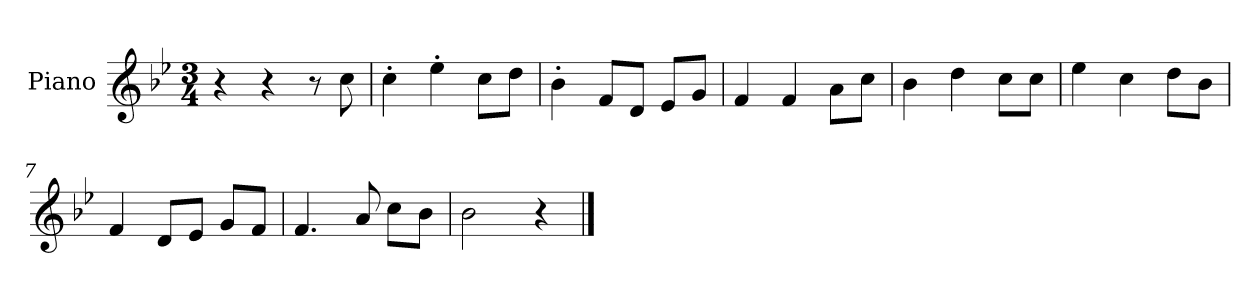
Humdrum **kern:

**kern
*part1
*staff1
*I"Piano
*I'P-no
*clefG2
*k[b-e-]
*M3/4
*MM177
=1
4r
4r
8r
8cc\
=2
4cc'\
4ee-'\
8cc\L
8dd\J
=3
4b-'\
8f/L
8d/J
8e-/L
8g/J
=4
4f/
4f/
8a\L
8cc\J
=5
4b-\
4dd\
8cc\L
8cc\J
=6
4ee-\
4cc\
8dd\L
8b-\J
=7
4f/
8d/L
8e-/J
8g/L
8f/J
=8
4.f/
8a/
8cc\L
8b-\J
!!LO:LB:g=z
=9
2b-\
4r
==
*-
